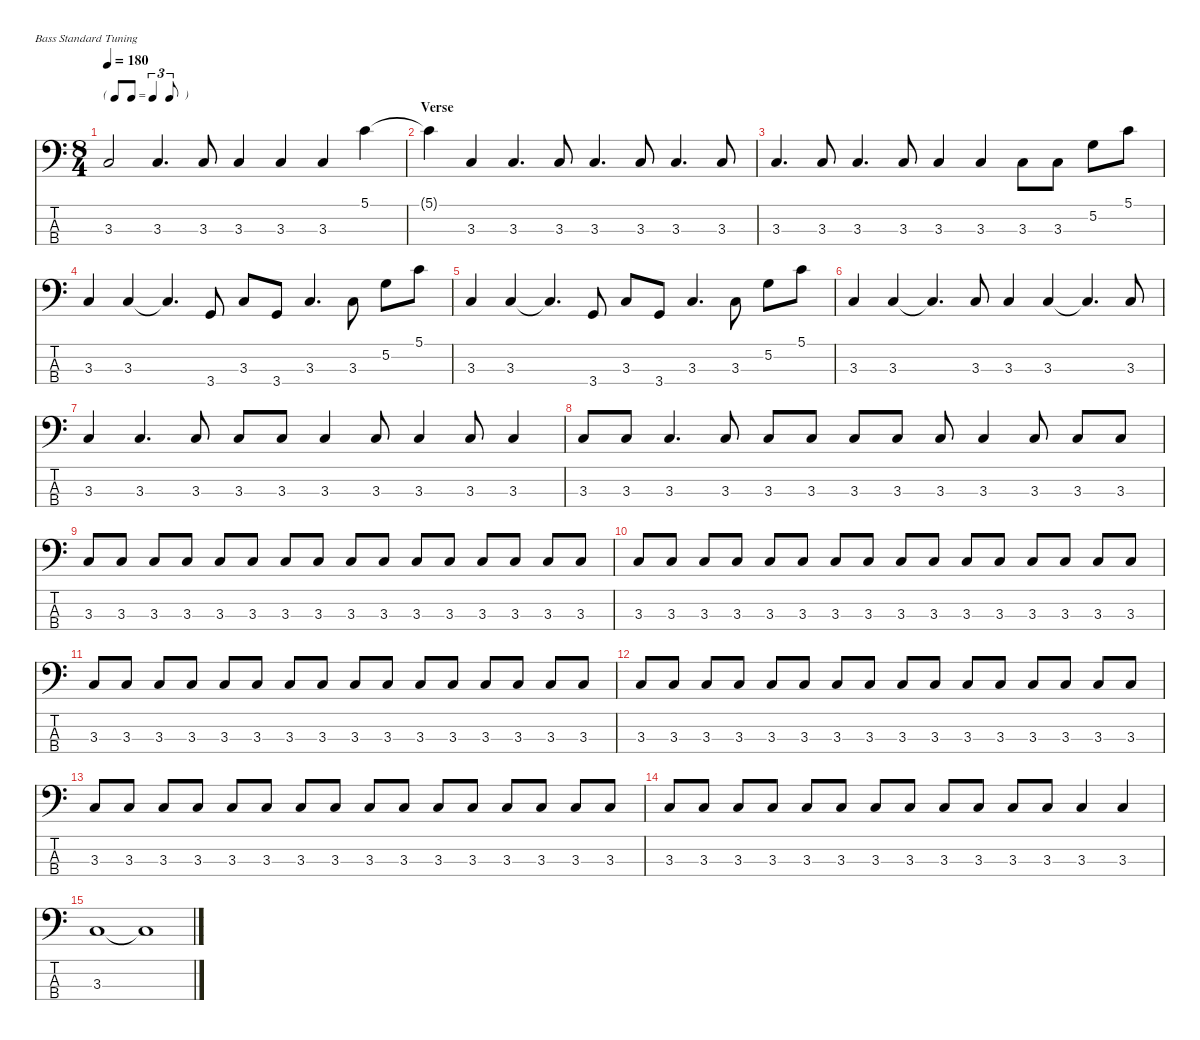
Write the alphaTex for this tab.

\defaultSystemsLayout 4
\hideDynamics
\bracketExtendMode nobrackets
\singleTrackTrackNamePolicy hidden
\multiTrackTrackNamePolicy hidden
\firstSystemTrackNameMode fullname
\firstSystemTrackNameOrientation horizontal
\otherSystemsTrackNameOrientation horizontal
\track ("Bass" "el.bs.") {instrument electricbassfinger}
\staff {score tabs}
\tuning (G2 D2 A1 E1)
\ts (8 4)
\tf triplet8th
\tempo 180
\clef f4
\ks c
3.3.2{dy f beam Up} 3.3.4{d beam Up} 3.3.8{beam Up} 3.3.4{beam Up} 3.3.4{beam Up} 3.3.4{beam Up} 5.1.4{beam Down} |
\section ("" "Verse")
5.1{t}.4{beam Down} 3.3.4{beam Up} 3.3.4{d beam Up} 3.3.8{beam Up} 3.3.4{d beam Up} 3.3.8{beam Up} 3.3.4{d beam Up} 3.3.8{beam Up} |
3.3.4{d beam Up} 3.3.8{beam Up} 3.3.4{d beam Up} 3.3.8{beam Up} 3.3.4{beam Up} 3.3.4{beam Up} 3.3.8{beam Down} 3.3.8{beam Down} 5.2.8{beam Down} 5.1.8{beam Down} |
3.3.4{beam Up} 3.3.4{beam Up} 3.3{t}.4{d beam Up} 3.4.8{beam Up} 3.3.8{beam Up} 3.4.8{beam Up} 3.3.4{d beam Up} 3.3.8{beam Down} 5.2.8{beam Down} 5.1.8{beam Down} |
3.3.4{beam Up} 3.3.4{beam Up} 3.3{t}.4{d beam Up} 3.4.8{beam Up} 3.3.8{beam Up} 3.4.8{beam Up} 3.3.4{d beam Up} 3.3.8{beam Down} 5.2.8{beam Down} 5.1.8{beam Down} |
3.3.4{beam Up} 3.3.4{beam Up} 3.3{t}.4{d beam Up} 3.3.8{beam Up} 3.3.4{beam Up} 3.3.4{beam Up} 3.3{t}.4{d beam Up} 3.3.8{beam Up} |
3.3.4{beam Up} 3.3.4{d beam Up} 3.3.8{beam Up} 3.3.8{beam Up} 3.3.8{beam Up} 3.3.4{beam Up} 3.3.8{beam Up} 3.3.4{beam Up} 3.3.8{beam Up} 3.3.4{beam Up} |
3.3.8{beam Up} 3.3.8{beam Up} 3.3.4{d beam Up} 3.3.8{beam Up} 3.3.8{beam Up} 3.3.8{beam Up} 3.3.8{beam Up} 3.3.8{beam Up} 3.3.8{beam Up} 3.3.4{beam Up} 3.3.8{beam Up} 3.3.8{beam Up} 3.3.8{beam Up} |
3.3.8{beam Up} 3.3.8{beam Up} 3.3.8{beam Up} 3.3.8{beam Up} 3.3.8{beam Up} 3.3.8{beam Up} 3.3.8{beam Up} 3.3.8{beam Up} 3.3.8{beam Up} 3.3.8{beam Up} 3.3.8{beam Up} 3.3.8{beam Up} 3.3.8{beam Up} 3.3.8{beam Up} 3.3.8{beam Up} 3.3.8{beam Up} |
3.3.8{beam Up} 3.3.8{beam Up} 3.3.8{beam Up} 3.3.8{beam Up} 3.3.8{beam Up} 3.3.8{beam Up} 3.3.8{beam Up} 3.3.8{beam Up} 3.3.8{beam Up} 3.3.8{beam Up} 3.3.8{beam Up} 3.3.8{beam Up} 3.3.8{beam Up} 3.3.8{beam Up} 3.3.8{beam Up} 3.3.8{beam Up} |
3.3.8{beam Up} 3.3.8{beam Up} 3.3.8{beam Up} 3.3.8{beam Up} 3.3.8{beam Up} 3.3.8{beam Up} 3.3.8{beam Up} 3.3.8{beam Up} 3.3.8{beam Up} 3.3.8{beam Up} 3.3.8{beam Up} 3.3.8{beam Up} 3.3.8{beam Up} 3.3.8{beam Up} 3.3.8{beam Up} 3.3.8{beam Up} |
3.3.8{beam Up} 3.3.8{beam Up} 3.3.8{beam Up} 3.3.8{beam Up} 3.3.8{beam Up} 3.3.8{beam Up} 3.3.8{beam Up} 3.3.8{beam Up} 3.3.8{beam Up} 3.3.8{beam Up} 3.3.8{beam Up} 3.3.8{beam Up} 3.3.8{beam Up} 3.3.8{beam Up} 3.3.8{beam Up} 3.3.8{beam Up} |
3.3.8{beam Up} 3.3.8{beam Up} 3.3.8{beam Up} 3.3.8{beam Up} 3.3.8{beam Up} 3.3.8{beam Up} 3.3.8{beam Up} 3.3.8{beam Up} 3.3.8{beam Up} 3.3.8{beam Up} 3.3.8{beam Up} 3.3.8{beam Up} 3.3.8{beam Up} 3.3.8{beam Up} 3.3.8{beam Up} 3.3.8{beam Up} |
3.3.8{beam Up} 3.3.8{beam Up} 3.3.8{beam Up} 3.3.8{beam Up} 3.3.8{beam Up} 3.3.8{beam Up} 3.3.8{beam Up} 3.3.8{beam Up} 3.3.8{beam Up} 3.3.8{beam Up} 3.3.8{beam Up} 3.3.8{beam Up} 3.3.4{beam Up} 3.3.4{beam Up} |
3.3.1{beam Up} 3.3{t}.1{beam Up}
